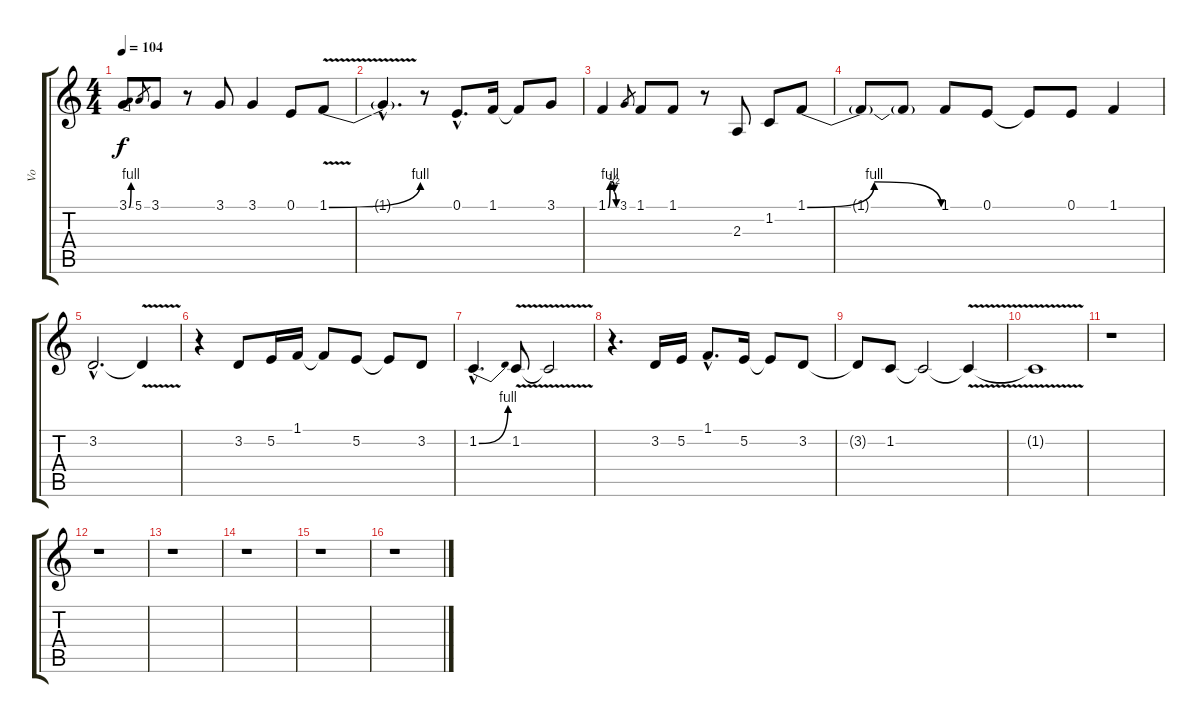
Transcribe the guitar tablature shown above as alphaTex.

\track ("Vo" "Vo") {instrument accordion}
\staff {score tabs}
\tuning (E4 B3 G3 D3 A2 E2) {hide}
\ts (4 4)
\tempo 104
\clef g2
\ks c
3.1{be (bend 0 0 60 4)}.8{dy f} 5.1.8{gr} 3.1.8 r.8 3.1.8 3.1.4 0.1.8 1.1{be (bend 0 0 60 4) v}.8 |
1.1{hac t}.4{d} r.8 0.1{hac}.8{d} 1.1.16 1.1{t}.8 3.1.8 |
1.1{be (custom 0 0 15 4 30 4 45 2 60 0)}.4 3.1.8{gr} 1.1.8 1.1.8 r.8 2.3.8 1.2.8 1.1{be (bendrelease 0 0 15 4 30 4 60 0)}.8 |
1.1{t}.8 1.1{t}.8 1.1.8 0.1.8 0.1{t}.8 0.1.8 1.1.4 |
3.2{hac}.2{d} 3.2{v t}.4 |
r.4 3.2.8 5.2.16 1.1.16 1.1{t}.8 5.2.8 5.2{t}.8 3.2.8 |
1.2{be (bend 0 0 60 4) hac}.4{d} 1.2{v}.8 1.2{t}.2 |
r.4{d} 3.2.16 5.2.16 1.1{hac}.8{d} 5.2.16 5.2{t}.8 3.2.8 |
3.2{t}.8 1.2.8 1.2{t}.2 1.2{v t}.4 |
1.2{t}.1 |
r.1 |
r.1 |
r.1 |
r.1 |
r.1 |
r.1
